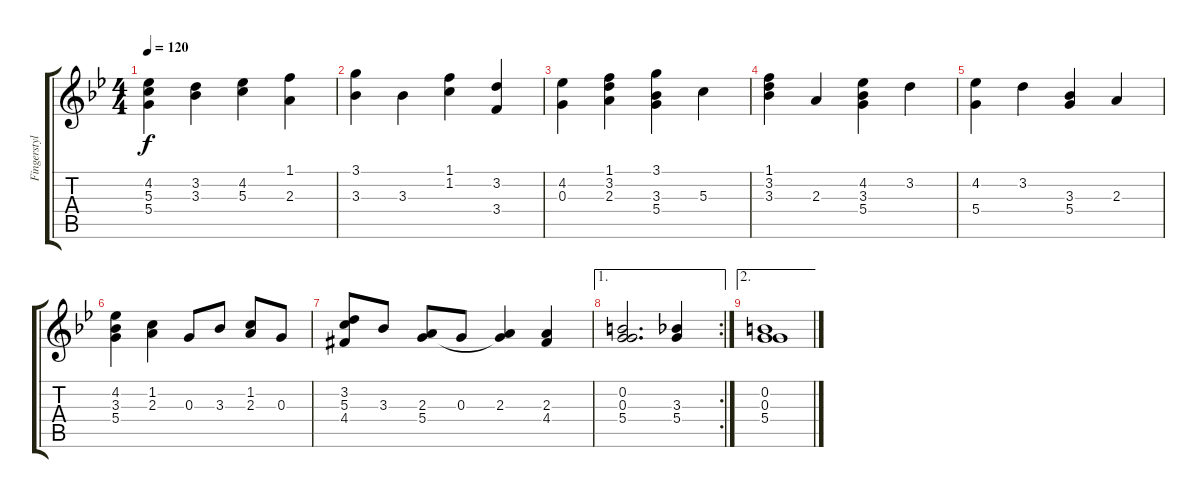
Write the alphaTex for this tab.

\track ("Fingerstyle guitar" "Fingerstyl") {instrument acousticguitarnylon}
\staff {score tabs}
\tuning (E4 B3 G3 D3 A2 E2) {hide}
\ts (4 4)
\tempo 120
\clef g2
\ks gminor
(4.2 5.3 5.4).4{dy f} (3.2 3.3).4 (4.2 5.3).4 (1.1 2.3).4 |
(3.1 3.3).4 3.3.4 (1.1 1.2).4 (3.2 3.4).4 |
(4.2 0.3).4 (1.1 3.2 2.3).4 (3.1 3.3 5.4).4 5.3.4 |
(1.1 3.2 3.3).4 2.3.4 (4.2 3.3 5.4).4 3.2.4 |
(4.2 5.4).4 3.2.4 (3.3 5.4).4 2.3.4 |
(4.2 3.3 5.4).4 (1.2 2.3).4 0.3.8 3.3.8 (1.2 2.3).8 0.3.8 |
(3.2 5.3 4.4{acc #}).8 3.3.8 (2.3 5.4).8 0.3.8 (2.3 5.4{t}).4 (2.3 4.4{acc #}).4 |
\ae 1
\rc 2
(0.2 0.3 5.4).2{d} (3.3 5.4).4 |
\ae 2
(0.2 0.3 5.4).1
